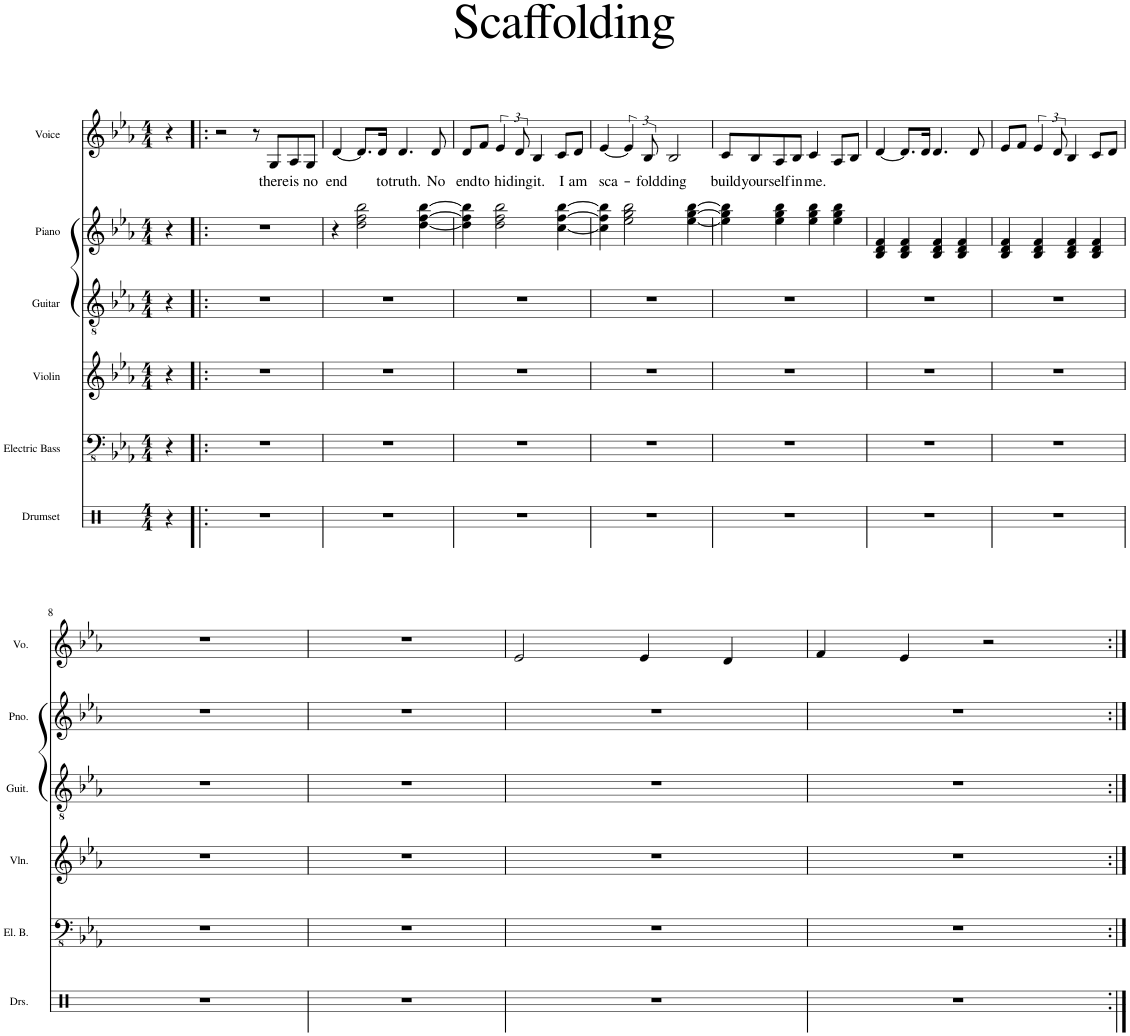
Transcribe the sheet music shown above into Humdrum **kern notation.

**kern	**kern	**kern	**kern	**kern	**kern	**text
*part6	*part5	*part4	*part3	*part2	*part1	*part1
*staff6	*staff5	*staff4	*staff3	*staff2	*staff1	*staff1
*I"Drumset	*I"Electric Bass	*I"Violin	*I"Guitar	*I"Piano	*I"Voice	*
*I'Drs.	*I'El. B.	*I'Vln.	*I'Guit.	*I'Pno.	*I'Vo.	*
*stria4	*	*	*	*	*	*
*clefX	*clefFv4	*clefG2	*clefGv2	*clefG2	*clefG2	*
*Trd14c24	*	*	*	*	*Trd7c12	*
*k[]	*k[b-e-a-]	*k[b-e-a-]	*k[b-e-a-]	*k[b-e-a-]	*k[b-e-a-]	*
*M4/4	*M4/4	*M4/4	*M4/4	*M4/4	*M4/4	*
=	=	=	=	=	=	=
4r	4r	4r	4r	4r	4r	.
=1!|:	=1!|:	=1!|:	=1!|:	=1!|:	=1!|:	=1!|:
1r	1r	1r	1r	1r	2r	.
.	.	.	.	.	8r	.
!	!	!	!	!	!	!LO:LY:b
.	.	.	.	.	8G/L	there
!	!	!	!	!	!	!LO:LY:b
.	.	.	.	.	8A-/	is
!	!	!	!	!	!	!LO:LY:b
.	.	.	.	.	8G/J	no
=2	=2	=2	=2	=2	=2	=2
!	!	!	!	!	!	!LO:LY:b
1r	1r	1r	1r	4r	[4d/	end
.	.	.	.	2dd\ 2ff\ 2bb-\	8.d/L]	.
!	!	!	!	!	!	!LO:LY:b
.	.	.	.	.	16d/Jk	to
!	!	!	!	!	!	!LO:LY:b
.	.	.	.	.	4.d/	truth.
.	.	.	.	[4dd\ [4ff\ [4bb-\	.	.
!	!	!	!	!	!	!LO:LY:b
.	.	.	.	.	8d/	No
=3	=3	=3	=3	=3	=3	=3
!	!	!	!	!	!	!LO:LY:b
1r	1r	1r	1r	4dd\] 4ff\] 4bb-\]	8d/L	end
!	!	!	!	!	!	!LO:LY:b
.	.	.	.	.	8f/J	to
!	!	!	!	!	!	!LO:LY:b
.	.	.	.	2dd\ 2ff\ 2bb-\	6e-/	hi
!	!	!	!	!	!	!LO:LY:b
.	.	.	.	.	12d/	ding
!	!	!	!	!	!	!LO:LY:b
.	.	.	.	.	4B-/	it.
!	!	!	!	!	!	!LO:LY:b
.	.	.	.	[4cc\ [4ff\ [4bb-\	8c/L	I
!	!	!	!	!	!	!LO:LY:b
.	.	.	.	.	8d/J	am
=4	=4	=4	=4	=4	=4	=4
!	!	!	!	!	!	!LO:LY:b
1r	1r	1r	1r	4cc\] 4ff\] 4bb-\]	[4e-/	sca-
.	.	.	.	2ee-\ 2gg\ 2bb-\	6e-/]	.
!	!	!	!	!	!	!LO:LY:b
.	.	.	.	.	12B-/	fold-
!	!	!	!	!	!	!LO:LY:b
.	.	.	.	.	2B-/	-ding
.	.	.	.	[4ee-\ [4gg\ [4bb-\	.	.
=5	=5	=5	=5	=5	=5	=5
!	!	!	!	!	!	!LO:LY:b
1r	1r	1r	1r	4ee-\] 4gg\] 4bb-\]	8c/L	build
!	!	!	!	!	!	!LO:LY:b
.	.	.	.	.	8B-/	your
!	!	!	!	!	!	!LO:LY:b
.	.	.	.	4ee-\ 4gg\ 4bb-\	8A-/	self
!	!	!	!	!	!	!LO:LY:b
.	.	.	.	.	8B-/J	in
!	!	!	!	!	!	!LO:LY:b
.	.	.	.	4ee-\ 4gg\ 4bb-\	4c/	me.
.	.	.	.	4ee-\ 4gg\ 4bb-\	8A-/L	.
.	.	.	.	.	8B-/J	.
=6	=6	=6	=6	=6	=6	=6
1r	1r	1r	1r	4B-/ 4d/ 4f/	[4d/	.
.	.	.	.	4B-/ 4d/ 4f/	8.d/L]	.
.	.	.	.	.	16d/Jk	.
.	.	.	.	4B-/ 4d/ 4f/	4.d/	.
.	.	.	.	4B-/ 4d/ 4f/	.	.
.	.	.	.	.	8d/	.
=7	=7	=7	=7	=7	=7	=7
1r	1r	1r	1r	4B-/ 4d/ 4f/	8e-/L	.
.	.	.	.	.	8f/J	.
.	.	.	.	4B-/ 4d/ 4f/	6e-/	.
.	.	.	.	.	12d/	.
.	.	.	.	4B-/ 4d/ 4f/	4B-/	.
.	.	.	.	4B-/ 4d/ 4f/	8c/L	.
.	.	.	.	.	8d/J	.
!!LO:LB:g=z
=8	=8	=8	=8	=8	=8	=8
1r	1r	1r	1r	1r	1r	.
=9	=9	=9	=9	=9	=9	=9
1r	1r	1r	1r	1r	1r	.
=10	=10	=10	=10	=10	=10	=10
1r	1r	1r	1r	1r	2e-/	.
.	.	.	.	.	4e-/	.
.	.	.	.	.	4d/	.
=11	=11	=11	=11	=11	=11	=11
1r	1r	1r	1r	1r	4f/	.
.	.	.	.	.	4e-/	.
.	.	.	.	.	2r	.
=:|!	=:|!	=:|!	=:|!	=:|!	=:|!	=:|!
*-	*-	*-	*-	*-	*-	*-
